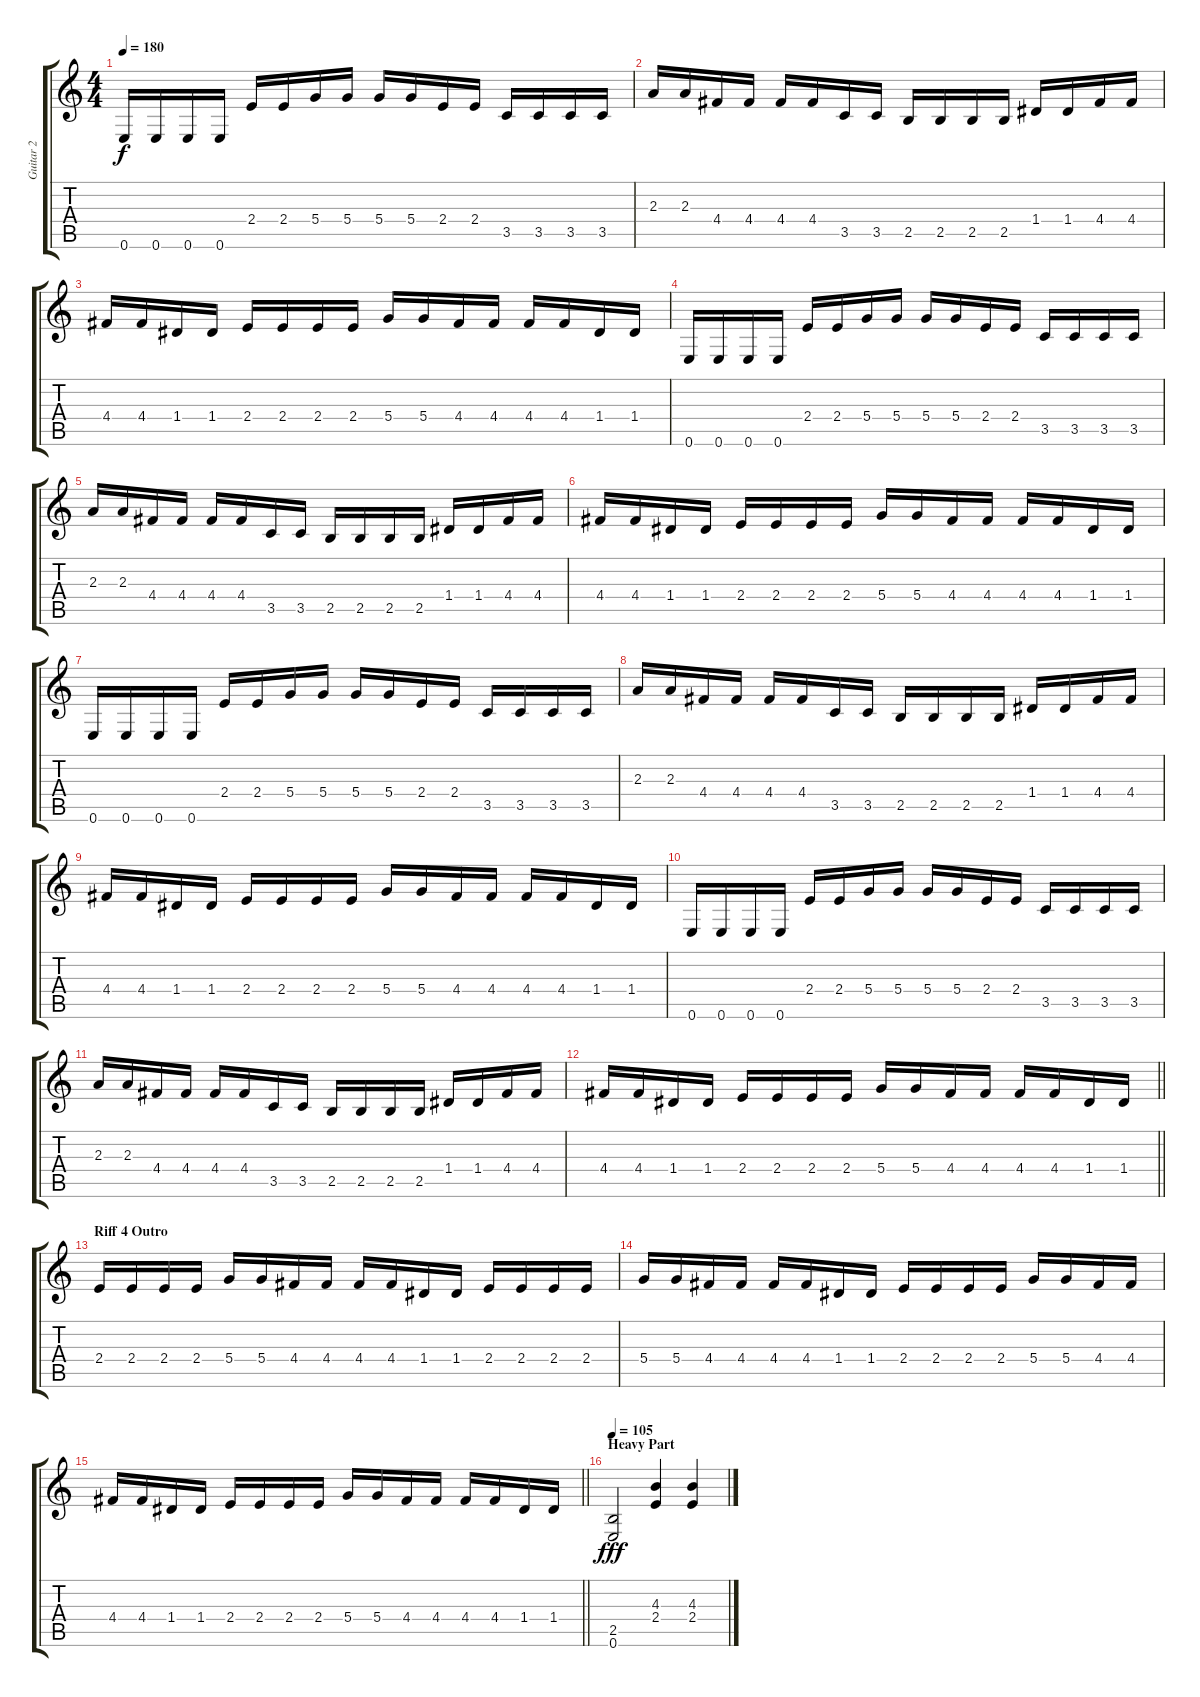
\track ("Guitar 2" "Guitar 2") {instrument distortionguitar}
\staff {score tabs}
\tuning (E4 B3 G3 D3 A2 E2) {hide}
\ts (4 4)
\tempo 180
\clef g2
\ks c
0.6.16{dy f} 0.6.16 0.6.16 0.6.16 2.4.16 2.4.16 5.4.16 5.4.16 5.4.16 5.4.16 2.4.16 2.4.16 3.5.16 3.5.16 3.5.16 3.5.16 |
2.3.16 2.3.16 4.4.16 4.4.16 4.4.16 4.4.16 3.5.16 3.5.16 2.5.16 2.5.16 2.5.16 2.5.16 1.4.16 1.4.16 4.4.16 4.4.16 |
4.4.16 4.4.16 1.4.16 1.4.16 2.4.16 2.4.16 2.4.16 2.4.16 5.4.16 5.4.16 4.4.16 4.4.16 4.4.16 4.4.16 1.4.16 1.4.16 |
0.6.16 0.6.16 0.6.16 0.6.16 2.4.16 2.4.16 5.4.16 5.4.16 5.4.16 5.4.16 2.4.16 2.4.16 3.5.16 3.5.16 3.5.16 3.5.16 |
2.3.16 2.3.16 4.4.16 4.4.16 4.4.16 4.4.16 3.5.16 3.5.16 2.5.16 2.5.16 2.5.16 2.5.16 1.4.16 1.4.16 4.4.16 4.4.16 |
4.4.16 4.4.16 1.4.16 1.4.16 2.4.16 2.4.16 2.4.16 2.4.16 5.4.16 5.4.16 4.4.16 4.4.16 4.4.16 4.4.16 1.4.16 1.4.16 |
0.6.16 0.6.16 0.6.16 0.6.16 2.4.16 2.4.16 5.4.16 5.4.16 5.4.16 5.4.16 2.4.16 2.4.16 3.5.16 3.5.16 3.5.16 3.5.16 |
2.3.16 2.3.16 4.4.16 4.4.16 4.4.16 4.4.16 3.5.16 3.5.16 2.5.16 2.5.16 2.5.16 2.5.16 1.4.16 1.4.16 4.4.16 4.4.16 |
4.4.16 4.4.16 1.4.16 1.4.16 2.4.16 2.4.16 2.4.16 2.4.16 5.4.16 5.4.16 4.4.16 4.4.16 4.4.16 4.4.16 1.4.16 1.4.16 |
0.6.16 0.6.16 0.6.16 0.6.16 2.4.16 2.4.16 5.4.16 5.4.16 5.4.16 5.4.16 2.4.16 2.4.16 3.5.16 3.5.16 3.5.16 3.5.16 |
2.3.16 2.3.16 4.4.16 4.4.16 4.4.16 4.4.16 3.5.16 3.5.16 2.5.16 2.5.16 2.5.16 2.5.16 1.4.16 1.4.16 4.4.16 4.4.16 |
\barLineRight lightlight
4.4.16 4.4.16 1.4.16 1.4.16 2.4.16 2.4.16 2.4.16 2.4.16 5.4.16 5.4.16 4.4.16 4.4.16 4.4.16 4.4.16 1.4.16 1.4.16 |
\section ("" "Riff 4 Outro")
2.4.16 2.4.16 2.4.16 2.4.16 5.4.16 5.4.16 4.4.16 4.4.16 4.4.16 4.4.16 1.4.16 1.4.16 2.4.16 2.4.16 2.4.16 2.4.16 |
5.4.16 5.4.16 4.4.16 4.4.16 4.4.16 4.4.16 1.4.16 1.4.16 2.4.16 2.4.16 2.4.16 2.4.16 5.4.16 5.4.16 4.4.16 4.4.16 |
\barLineRight lightlight
4.4.16 4.4.16 1.4.16 1.4.16 2.4.16 2.4.16 2.4.16 2.4.16 5.4.16 5.4.16 4.4.16 4.4.16 4.4.16 4.4.16 1.4.16 1.4.16 |
\section ("" "Heavy Part")
\tempo 105
(2.5 0.6).2{dy fff} (4.3 2.4).4 (4.3 2.4).4
